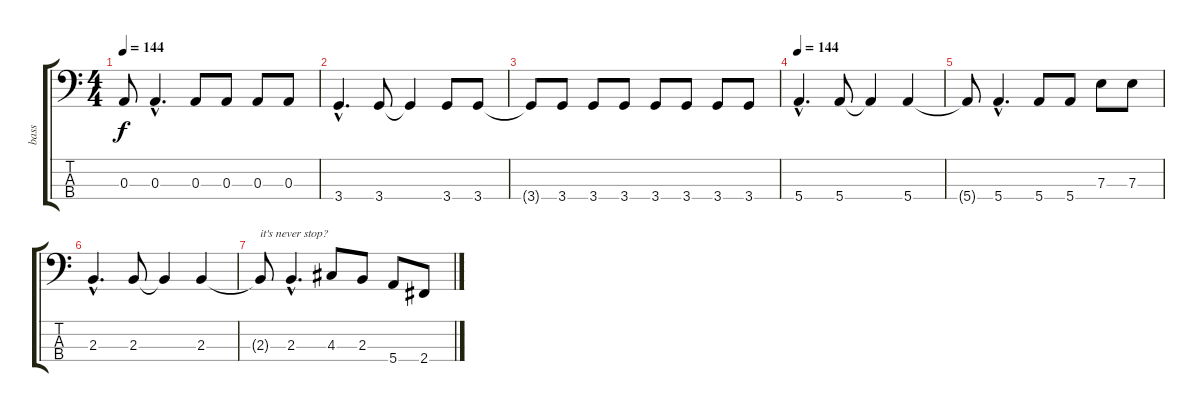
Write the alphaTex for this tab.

\track ("bass" "bass") {instrument electricbassfinger}
\staff {score tabs}
\tuning (G2 D2 A1 E1) {hide}
\ts (4 4)
\tempo 144
\clef f4
\ks c
0.3{t}.8{dy f volume 12} 0.3{hac}.4{d} 0.3.8 0.3.8 0.3.8 0.3.8 |
3.4{hac}.4{d volume 11} 3.4.8 3.4{t}.4 3.4.8 3.4.8 |
3.4{t}.8{volume 10} 3.4.8 3.4.8 3.4.8 3.4.8 3.4.8 3.4.8 3.4.8 |
\tempo 144
5.4{hac}.4{d volume 9} 5.4.8 5.4{t}.4 5.4.4 |
5.4{t}.8{volume 8} 5.4{hac}.4{d} 5.4.8 5.4.8 7.3.8 7.3.8 |
2.3{hac}.4{d volume 5} 2.3.8 2.3{t}.4 2.3.4 |
2.3{t}.8{txt "it's never stop?" volume 2} 2.3{hac}.4{d} 4.3.8 2.3.8 5.4.8 2.4.8
